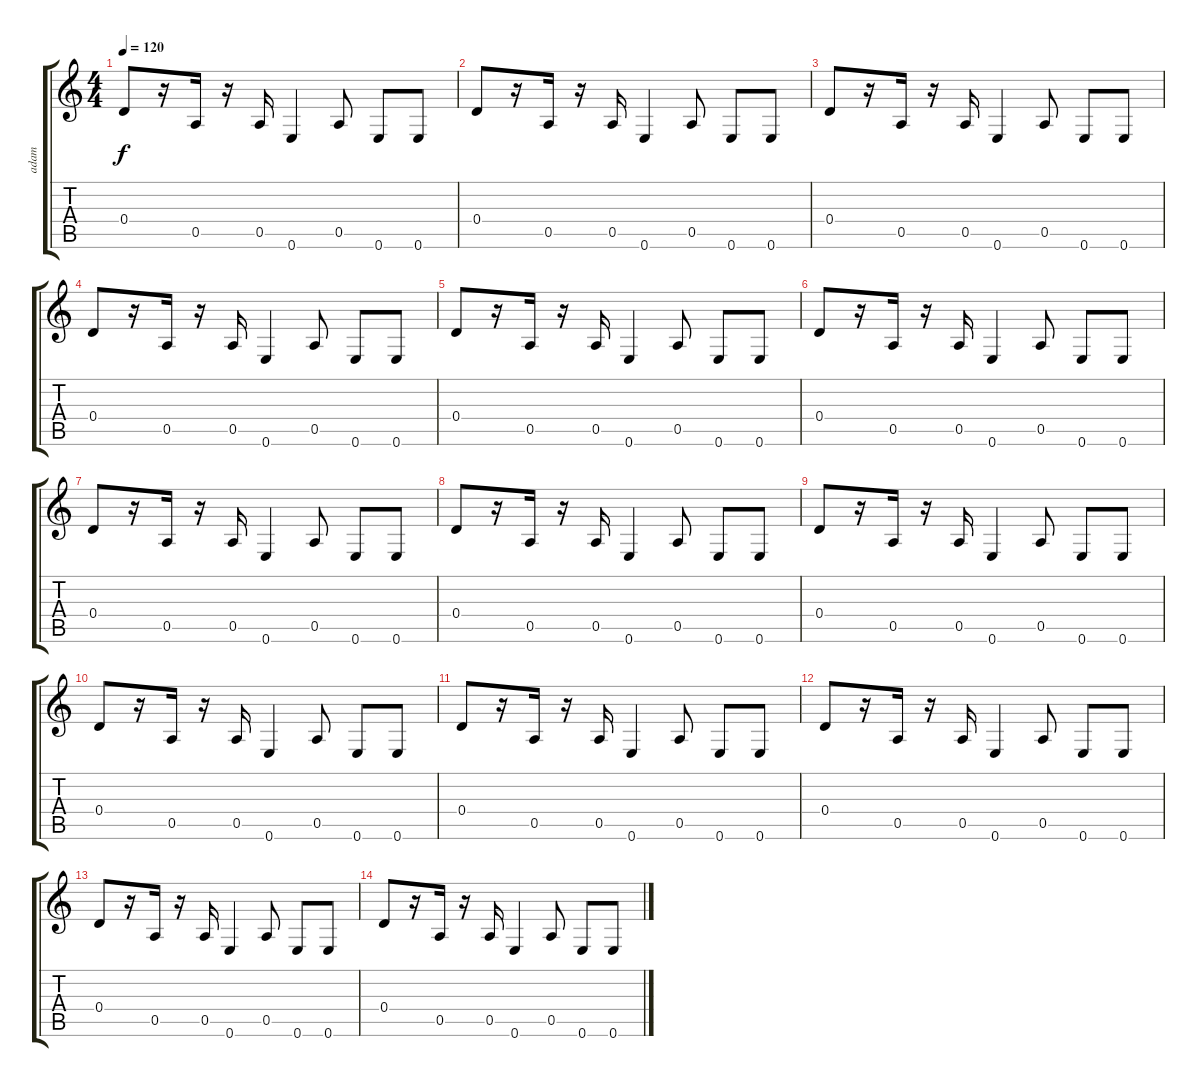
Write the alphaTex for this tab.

\track ("adam" "adam") {instrument electricbassfinger}
\staff {score tabs}
\tuning (E4 B3 G3 D3 A2 E2) {hide}
\ts (4 4)
\tempo 120
\clef g2
\ks c
0.4.8{dy f} r.16 0.5.16 r.16 0.5.16 0.6.4 0.5.8 0.6.8 0.6.8 |
0.4.8 r.16 0.5.16 r.16 0.5.16 0.6.4 0.5.8 0.6.8 0.6.8 |
0.4.8 r.16 0.5.16 r.16 0.5.16 0.6.4 0.5.8 0.6.8 0.6.8 |
0.4.8 r.16 0.5.16 r.16 0.5.16 0.6.4 0.5.8 0.6.8 0.6.8 |
0.4.8 r.16 0.5.16 r.16 0.5.16 0.6.4 0.5.8 0.6.8 0.6.8 |
0.4.8 r.16 0.5.16 r.16 0.5.16 0.6.4 0.5.8 0.6.8 0.6.8 |
0.4.8 r.16 0.5.16 r.16 0.5.16 0.6.4 0.5.8 0.6.8 0.6.8 |
0.4.8 r.16 0.5.16 r.16 0.5.16 0.6.4 0.5.8 0.6.8 0.6.8 |
0.4.8 r.16 0.5.16 r.16 0.5.16 0.6.4 0.5.8 0.6.8 0.6.8 |
0.4.8 r.16 0.5.16 r.16 0.5.16 0.6.4 0.5.8 0.6.8 0.6.8 |
0.4.8 r.16 0.5.16 r.16 0.5.16 0.6.4 0.5.8 0.6.8 0.6.8 |
0.4.8 r.16 0.5.16 r.16 0.5.16 0.6.4 0.5.8 0.6.8 0.6.8 |
0.4.8 r.16 0.5.16 r.16 0.5.16 0.6.4 0.5.8 0.6.8 0.6.8 |
0.4.8 r.16 0.5.16 r.16 0.5.16 0.6.4 0.5.8 0.6.8 0.6.8
